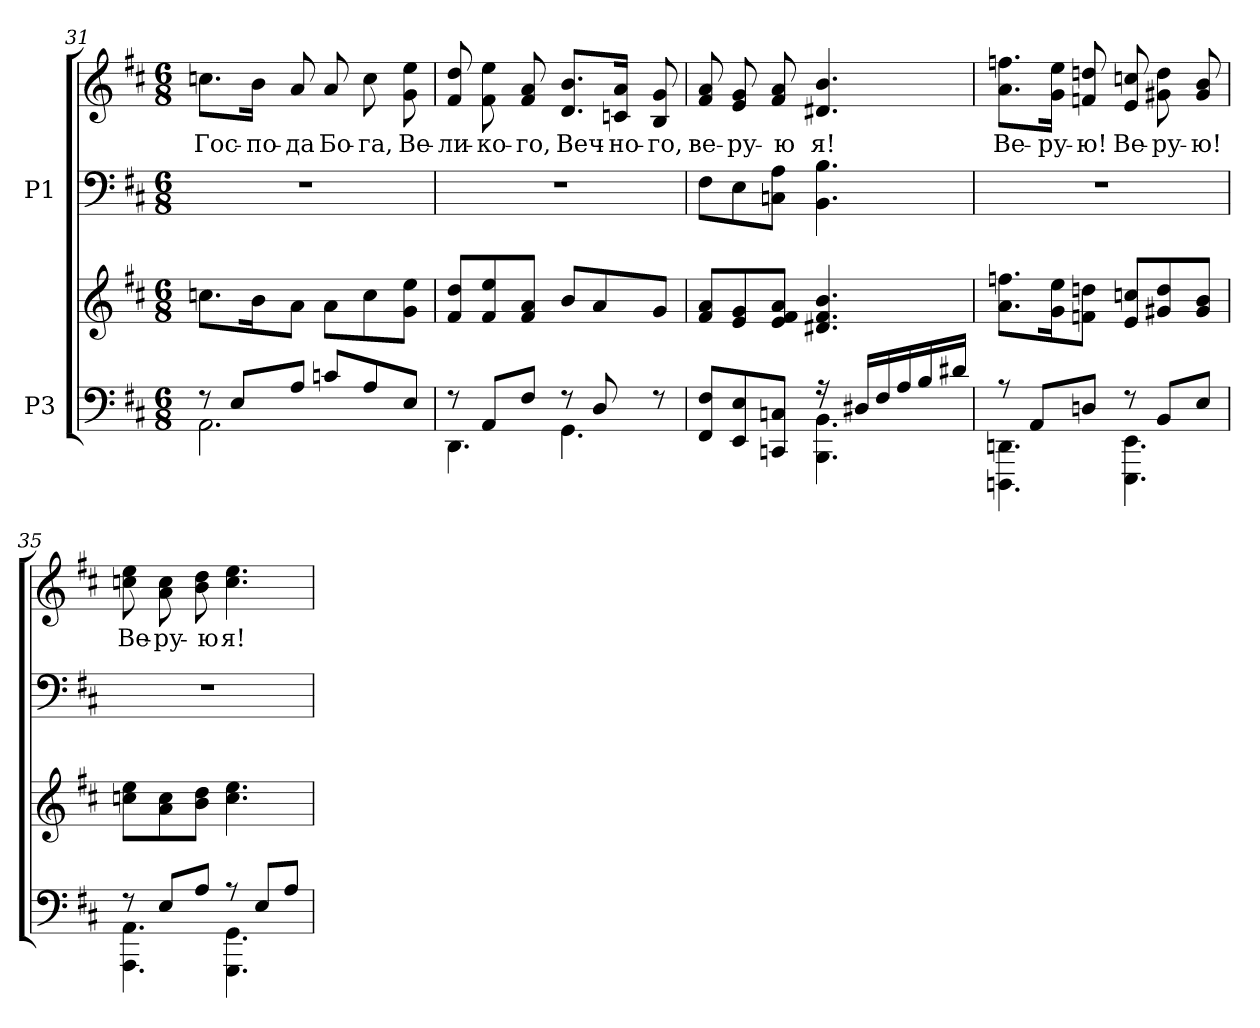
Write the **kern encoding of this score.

**kern	**kern	**kern	**kern	**text
*part2	*part2	*part1	*part1	*part1
*staff4	*staff3	*staff2	*staff1	*staff1
*I"P3	*	*I"P1	*	*
*clefF4	*clefG2	*clefF4	*clefG2	*
*k[f#c#]	*k[f#c#]	*k[f#c#]	*k[f#c#]	*
*b:	*b:	*b:	*b:	*
*M6/8	*M6/8	*M6/8	*M6/8	*
=31	=31	=31	=31	=31
*^	*	*	*	*
!	!	!	!LO:N:vis=1	!	!
!	!	!	!	!	!LO:LY:b:color=#000000
8r	2.AAi\	8.ccni\L	2.r	8.ccni\L	Гос-
8Ei/L	.	.	.	.	.
!	!	!	!	!	!LO:LY:b:color=#000000
.	.	16bi\k	.	16bi\Jk	-по-
!	!	!	!	!	!LO:LY:b:color=#000000
8Ai/J	.	8ai\J	.	8ai/	-да
!	!	!	!	!	!LO:LY:b:color=#000000
8cni/L	.	8ai\L	.	8ai/	Бо-
!	!	!	!	!	!LO:LY:b:color=#000000
8Ai/	.	8cci\	.	8cci\	-га,
!	!	!	!	!	!LO:LY:b:color=#000000
8Ei/J	.	8gi\ 8eeiJ	.	8gi\ 8eei	Ве-
!!LO:PB:g=z
=32	=32	=32	=32	=32	=32
!	!	!	!LO:N:vis=1	!	!
!	!	!	!	!	!LO:LY:b:color=#000000
8r	4.DDi\	8f#i/ 8ddiL	2.r	8f#i/ 8ddi	-ли-
!	!	!	!	!	!LO:LY:b:color=#000000
8AAi/L	.	8f#i/ 8eei	.	8f#i\ 8eei	-ко-
!	!	!	!	!	!LO:LY:b:color=#000000
8F#i/J	.	8f#i/ 8aiJ	.	8f#i/ 8ai	-го,
!	!	!	!	!	!LO:LY:b:color=#000000
8r	4.GGi\	8bi/L	.	8.di/ 8.biL	Веч-
8Di/	.	8ai/	.	.	.
!	!	!	!	!	!LO:LY:b:color=#000000
.	.	.	.	16cni/ 16aiJk	-но-
!	!	!	!	!	!LO:LY:b:color=#000000
8r	.	8gi/J	.	8Bi/ 8gi	-го,
=33	=33	=33	=33	=33	=33
!	!	!	!	!	!LO:LY:b:color=#000000
8FF#i/ 8F#iL	4.ryy	8f#i/ 8aiL	8F#i\L	8f#i/ 8ai	ве-
!	!	!	!	!	!LO:LY:b:color=#000000
8EEi/ 8Ei	.	8ei/ 8gi	8Ei\	8ei/ 8gi	-ру-
!	!	!	!	!	!LO:LY:b:color=#000000
8CCni/ 8CniJ	.	8ei/ 8f#i 8aiJ	8Cni\ 8Ai\J	8f#i/ 8ai	-ю
!	!	!	!	!	!LO:LY:b:color=#000000
16r	4.BBBi\ 4.BBi	4.d#Xi/ 4.f#i 4.bi	4.BBi\ 4.Bi	4.d#Xi/ 4.bi	я!
16D#Xi/LL	.	.	.	.	.
16F#i/	.	.	.	.	.
16Ai/	.	.	.	.	.
16Bi/	.	.	.	.	.
16d#Xi/JJ	.	.	.	.	.
=34	=34	=34	=34	=34	=34
!	!	!	!LO:N:vis=1	!	!
!	!	!	!	!	!LO:LY:b:color=#000000
8r	4.DDDni\ 4.DDni	8.ai\ 8.ffniL	2.r	8.ai\ 8.ffniL	Ве-
8AAi/L	.	.	.	.	.
!	!	!	!	!	!LO:LY:b:color=#000000
.	.	16gi\ 16eeik	.	16gi\ 16eeiJk	-ру-
!	!	!	!	!	!LO:LY:b:color=#000000
8Dni/J	.	8fni\ 8ddniJ	.	8fni/ 8ddni	-ю!
!	!	!	!	!	!LO:LY:b:color=#000000
8r	4.EEEi\ 4.EEi	8ei/ 8ccniL	.	8ei/ 8ccni	Ве-
!	!	!	!	!	!LO:LY:b:color=#000000
8BBi/L	.	8g#Xi/ 8ddi	.	8g#Xi\ 8ddi	-ру-
!	!	!	!	!	!LO:LY:b:color=#000000
8Ei/J	.	8g#i/ 8biJ	.	8g#i/ 8bi	-ю!
=35	=35	=35	=35	=35	=35
!	!	!	!LO:N:vis=1	!	!
!	!	!	!	!	!LO:LY:b:color=#000000
8r	4.AAAi\ 4.AAi	8ccni\ 8eeiL	2.r	8ccni\ 8eei	Ве-
!	!	!	!	!	!LO:LY:b:color=#000000
8Ei/L	.	8ai\ 8cci	.	8ai\ 8cci	-ру-
!	!	!	!	!	!LO:LY:b:color=#000000
8Ai/J	.	8bi\ 8ddiJ	.	8bi\ 8ddi	-ю
!	!	!	!	!	!LO:LY:b:color=#000000
8r	4.GGGi\ 4.GGi	4.cci\ 4.eei	.	4.cci\ 4.eei	я!
8Ei/L	.	.	.	.	.
8Ai/J	.	.	.	.	.
*v	*v	*	*	*	*
=	=	=	=	=
*-	*-	*-	*-	*-
